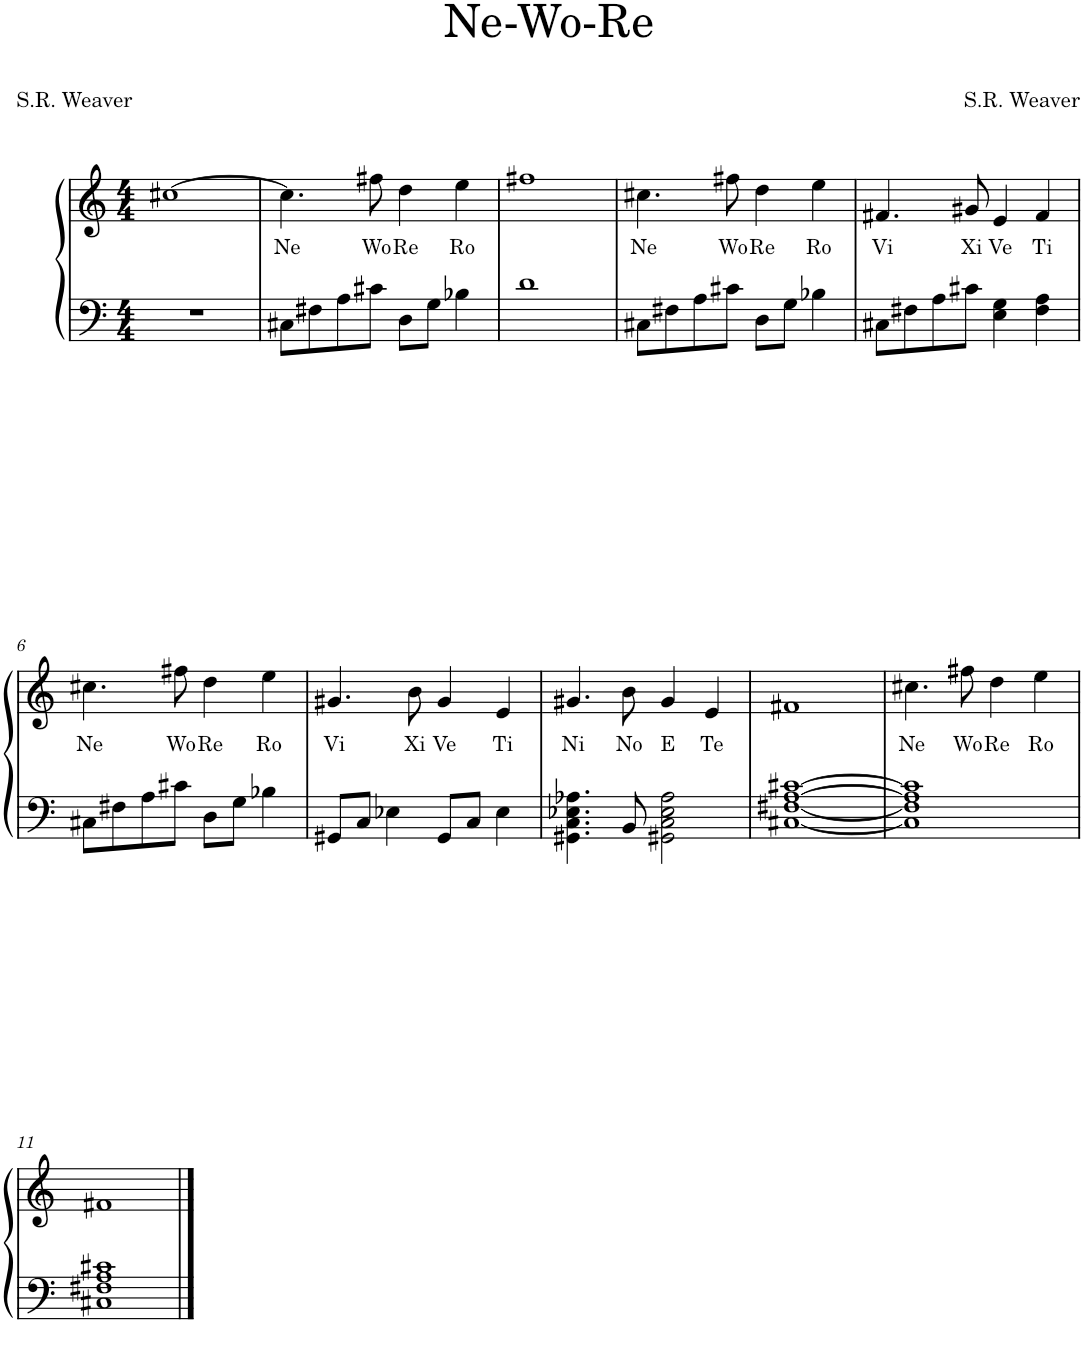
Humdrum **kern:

**kern	**kern	**text
*part1	*part1	*part1
*staff2	*staff1	*staff1
*I"Piano	*	*
*I'Pno.	*	*
*clefF4	*clefG2	*
*k[]	*k[]	*
*M4/4	*M4/4	*
=1	=1	=1
1r	[1cc#X	.
=2	=2	=2
!	!	!LO:LY:b
8C#X\L	4.cc#\]	Ne
8F#X\	.	.
8A\	.	.
!	!	!LO:LY:b
8c#X\J	8ff#X\	Wo
!	!	!LO:LY:b
8D\L	4dd\	Re
8G\J	.	.
!	!	!LO:LY:b
4B-X\	4ee\	Ro
=3	=3	=3
1d	1ff#X	.
=4	=4	=4
!	!	!LO:LY:b
8C#X\L	4.cc#X\	Ne
8F#X\	.	.
8A\	.	.
!	!	!LO:LY:b
8c#X\J	8ff#X\	Wo
!	!	!LO:LY:b
8D\L	4dd\	Re
8G\J	.	.
!	!	!LO:LY:b
4B-X\	4ee\	Ro
=5	=5	=5
!	!	!LO:LY:b
8C#X\L	4.f#X/	Vi
8F#X\	.	.
8A\	.	.
!	!	!LO:LY:b
8c#X\J	8g#X/	Xi
!	!	!LO:LY:b
4E\ 4G\	4e/	Ve
!	!	!LO:LY:b
4F#\ 4A\	4f#/	Ti
!!LO:LB:g=z
=6	=6	=6
!	!	!LO:LY:b
8C#X\L	4.cc#X\	Ne
8F#X\	.	.
8A\	.	.
!	!	!LO:LY:b
8c#X\J	8ff#X\	Wo
!	!	!LO:LY:b
8D\L	4dd\	Re
8G\J	.	.
!	!	!LO:LY:b
4B-X\	4ee\	Ro
=7	=7	=7
!	!	!LO:LY:b
8GG#X/L	4.g#X/	Vi
8C/J	.	.
4E-X\	.	.
!	!	!LO:LY:b
.	8b\	Xi
!	!	!LO:LY:b
8GG#/L	4g#/	Ve
8C/J	.	.
!	!	!LO:LY:b
4E-\	4e/	Ti
=8	=8	=8
!	!	!LO:LY:b
4.GG#X\ 4.C\ 4.E-X\ 4.A-X\	4.g#X/	Ni
!	!	!LO:LY:b
8BB/	8b\	No
!	!	!LO:LY:b
2GG#X\ 2C\ 2E-\ 2A-\	4g#/	E
!	!	!LO:LY:b
.	4e/	Te
=9	=9	=9
[1C#X [1F#X [1A [1c#X	1f#X	.
=10	=10	=10
!	!	!LO:LY:b
1C#] 1F#] 1A] 1c#]	4.cc#X\	Ne
!	!	!LO:LY:b
.	8ff#X\	Wo
!	!	!LO:LY:b
.	4dd\	Re
!	!	!LO:LY:b
.	4ee\	Ro
!!LO:LB:g=z
=11	=11	=11
1C#X 1F#X 1A 1c#X	1f#X	.
==	==	==
*-	*-	*-
